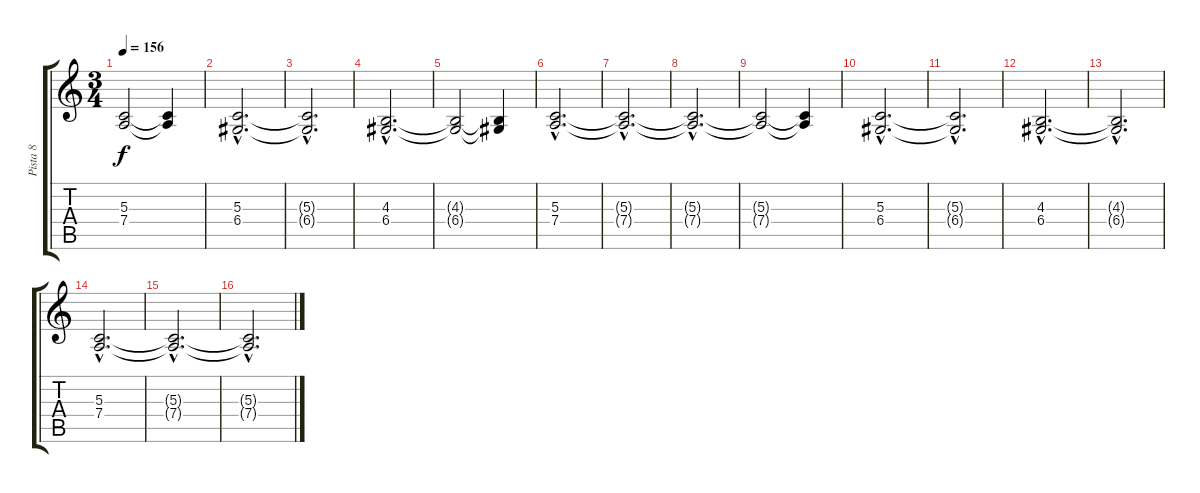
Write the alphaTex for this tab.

\track ("Pista 8" "Pista 8") {instrument choiraahs}
\staff {score tabs}
\tuning (E4 B3 G3 D3 A2 E2) {hide}
\ts (3 4)
\tempo 156
\clef g2
\ks c
(5.3{t} 7.4{t}).2{dy f} (5.3{t} 7.4{t}).4{volume 13} |
(5.3{hac} 6.4{hac}).2{d volume 9} |
(5.3{hac t} 6.4{hac t}).2{d} |
(4.3{hac} 6.4{hac}).2{d} |
(4.3{t} 6.4{t}).2 (4.3{t} 6.4{t}).4{volume 13} |
(5.3{hac} 7.4{hac}).2{d volume 9} |
(5.3{hac t} 7.4{hac t}).2{d} |
(5.3{hac t} 7.4{hac t}).2{d} |
(5.3{t} 7.4{t}).2 (5.3{t} 7.4{t}).4{volume 13} |
(5.3{hac} 6.4{hac}).2{d volume 9} |
(5.3{hac t} 6.4{hac t}).2{d} |
(4.3{hac} 6.4{hac}).2{d} |
(4.3{hac t} 6.4{hac t}).2{d} |
(5.3{hac} 7.4{hac}).2{d volume 9} |
(5.3{hac t} 7.4{hac t}).2{d} |
(5.3{hac t} 7.4{hac t}).2{d}
